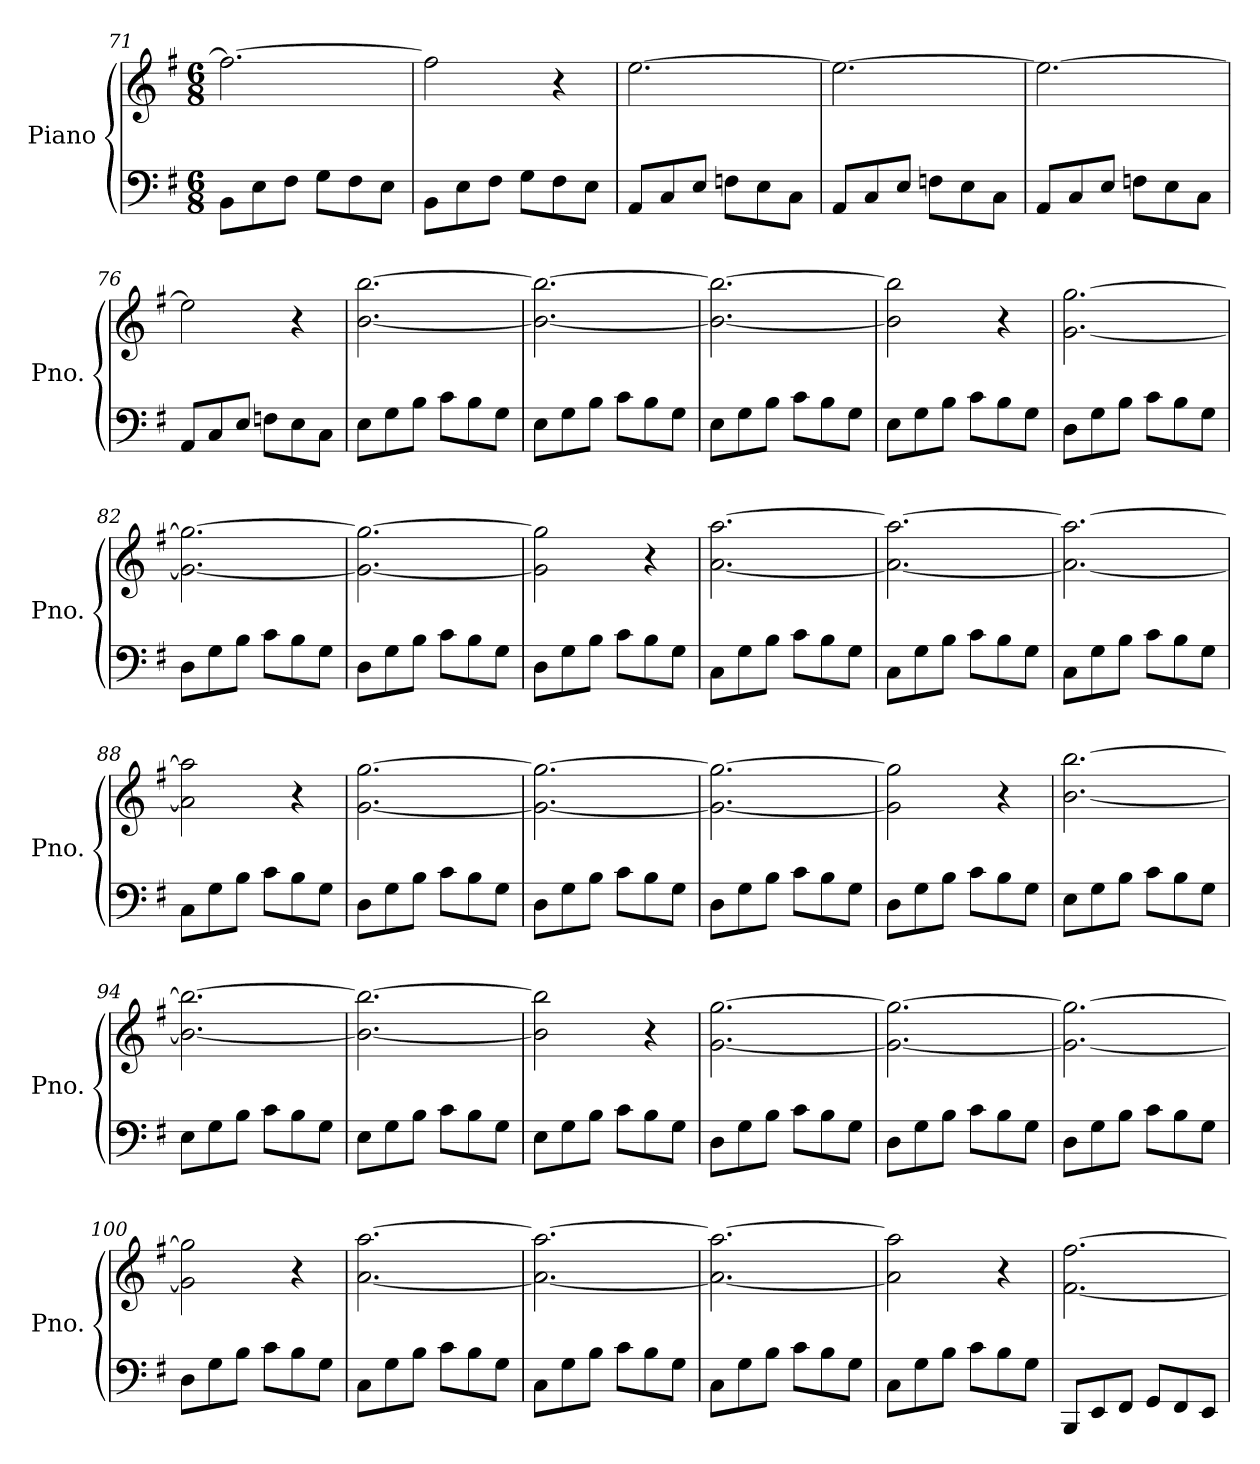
**kern	**kern
*part1	*part1
*staff2	*staff1
*I"Piano	*
*I'Pno.	*
*clefF4	*clefG2
*k[f#]	*k[f#]
*M6/8	*M6/8
=71	=71
8BB\L	2.ff#\_
8E\	.
8F#\J	.
8G\L	.
8F#\	.
8E\J	.
=72	=72
8BB\L	2ff#\]
8E\	.
8F#\J	.
8G\L	.
8F#\	4r
8E\J	.
!!LO:LB:g=z
=73	=73
8AA/L	[2.ee\
8C/	.
8E/J	.
8Fn\L	.
8E\	.
8C\J	.
=74	=74
8AA/L	2.ee\_
8C/	.
8E/J	.
8Fn\L	.
8E\	.
8C\J	.
=75	=75
8AA/L	2.ee\_
8C/	.
8E/J	.
8Fn\L	.
8E\	.
8C\J	.
=76	=76
8AA/L	2ee\]
8C/	.
8E/J	.
8Fn\L	.
8E\	4r
8C\J	.
=77	=77
8E\L	[2.b\ [2.bb\
8G\	.
8B\J	.
8c\L	.
8B\	.
8G\J	.
=78	=78
8E\L	2.b\_ 2.bb\_
8G\	.
8B\J	.
8c\L	.
8B\	.
8G\J	.
!!LO:LB:g=z
=79	=79
8E\L	2.b\_ 2.bb\_
8G\	.
8B\J	.
8c\L	.
8B\	.
8G\J	.
=80	=80
8E\L	2b\] 2bb\]
8G\	.
8B\J	.
8c\L	.
8B\	4r
8G\J	.
=81	=81
8D\L	[2.g\ [2.gg\
8G\	.
8B\J	.
8c\L	.
8B\	.
8G\J	.
=82	=82
8D\L	2.g\_ 2.gg\_
8G\	.
8B\J	.
8c\L	.
8B\	.
8G\J	.
=83	=83
8D\L	2.g\_ 2.gg\_
8G\	.
8B\J	.
8c\L	.
8B\	.
8G\J	.
=84	=84
8D\L	2g\] 2gg\]
8G\	.
8B\J	.
8c\L	.
8B\	4r
8G\J	.
!!LO:LB:g=z
=85	=85
8C\L	[2.a\ [2.aa\
8G\	.
8B\J	.
8c\L	.
8B\	.
8G\J	.
=86	=86
8C\L	2.a\_ 2.aa\_
8G\	.
8B\J	.
8c\L	.
8B\	.
8G\J	.
=87	=87
8C\L	2.a\_ 2.aa\_
8G\	.
8B\J	.
8c\L	.
8B\	.
8G\J	.
=88	=88
8C\L	2a\] 2aa\]
8G\	.
8B\J	.
8c\L	.
8B\	4r
8G\J	.
=89	=89
8D\L	[2.g\ [2.gg\
8G\	.
8B\J	.
8c\L	.
8B\	.
8G\J	.
=90	=90
8D\L	2.g\_ 2.gg\_
8G\	.
8B\J	.
8c\L	.
8B\	.
8G\J	.
!!LO:PB:g=z
=91	=91
8D\L	2.g\_ 2.gg\_
8G\	.
8B\J	.
8c\L	.
8B\	.
8G\J	.
=92	=92
8D\L	2g\] 2gg\]
8G\	.
8B\J	.
8c\L	.
8B\	4r
8G\J	.
=93	=93
8E\L	[2.b\ [2.bb\
8G\	.
8B\J	.
8c\L	.
8B\	.
8G\J	.
=94	=94
8E\L	2.b\_ 2.bb\_
8G\	.
8B\J	.
8c\L	.
8B\	.
8G\J	.
=95	=95
8E\L	2.b\_ 2.bb\_
8G\	.
8B\J	.
8c\L	.
8B\	.
8G\J	.
=96	=96
8E\L	2b\] 2bb\]
8G\	.
8B\J	.
8c\L	.
8B\	4r
8G\J	.
!!LO:LB:g=z
=97	=97
8D\L	[2.g\ [2.gg\
8G\	.
8B\J	.
8c\L	.
8B\	.
8G\J	.
=98	=98
8D\L	2.g\_ 2.gg\_
8G\	.
8B\J	.
8c\L	.
8B\	.
8G\J	.
=99	=99
8D\L	2.g\_ 2.gg\_
8G\	.
8B\J	.
8c\L	.
8B\	.
8G\J	.
=100	=100
8D\L	2g\] 2gg\]
8G\	.
8B\J	.
8c\L	.
8B\	4r
8G\J	.
=101	=101
8C\L	[2.a\ [2.aa\
8G\	.
8B\J	.
8c\L	.
8B\	.
8G\J	.
=102	=102
8C\L	2.a\_ 2.aa\_
8G\	.
8B\J	.
8c\L	.
8B\	.
8G\J	.
!!LO:LB:g=z
=103	=103
8C\L	2.a\_ 2.aa\_
8G\	.
8B\J	.
8c\L	.
8B\	.
8G\J	.
=104	=104
8C\L	2a\] 2aa\]
8G\	.
8B\J	.
8c\L	.
8B\	4r
8G\J	.
=105	=105
8BBB/L	[2.f#\ [2.ff#\
8EE/	.
8FF#/J	.
8GG/L	.
8FF#/	.
8EE/J	.
=	=
*-	*-
